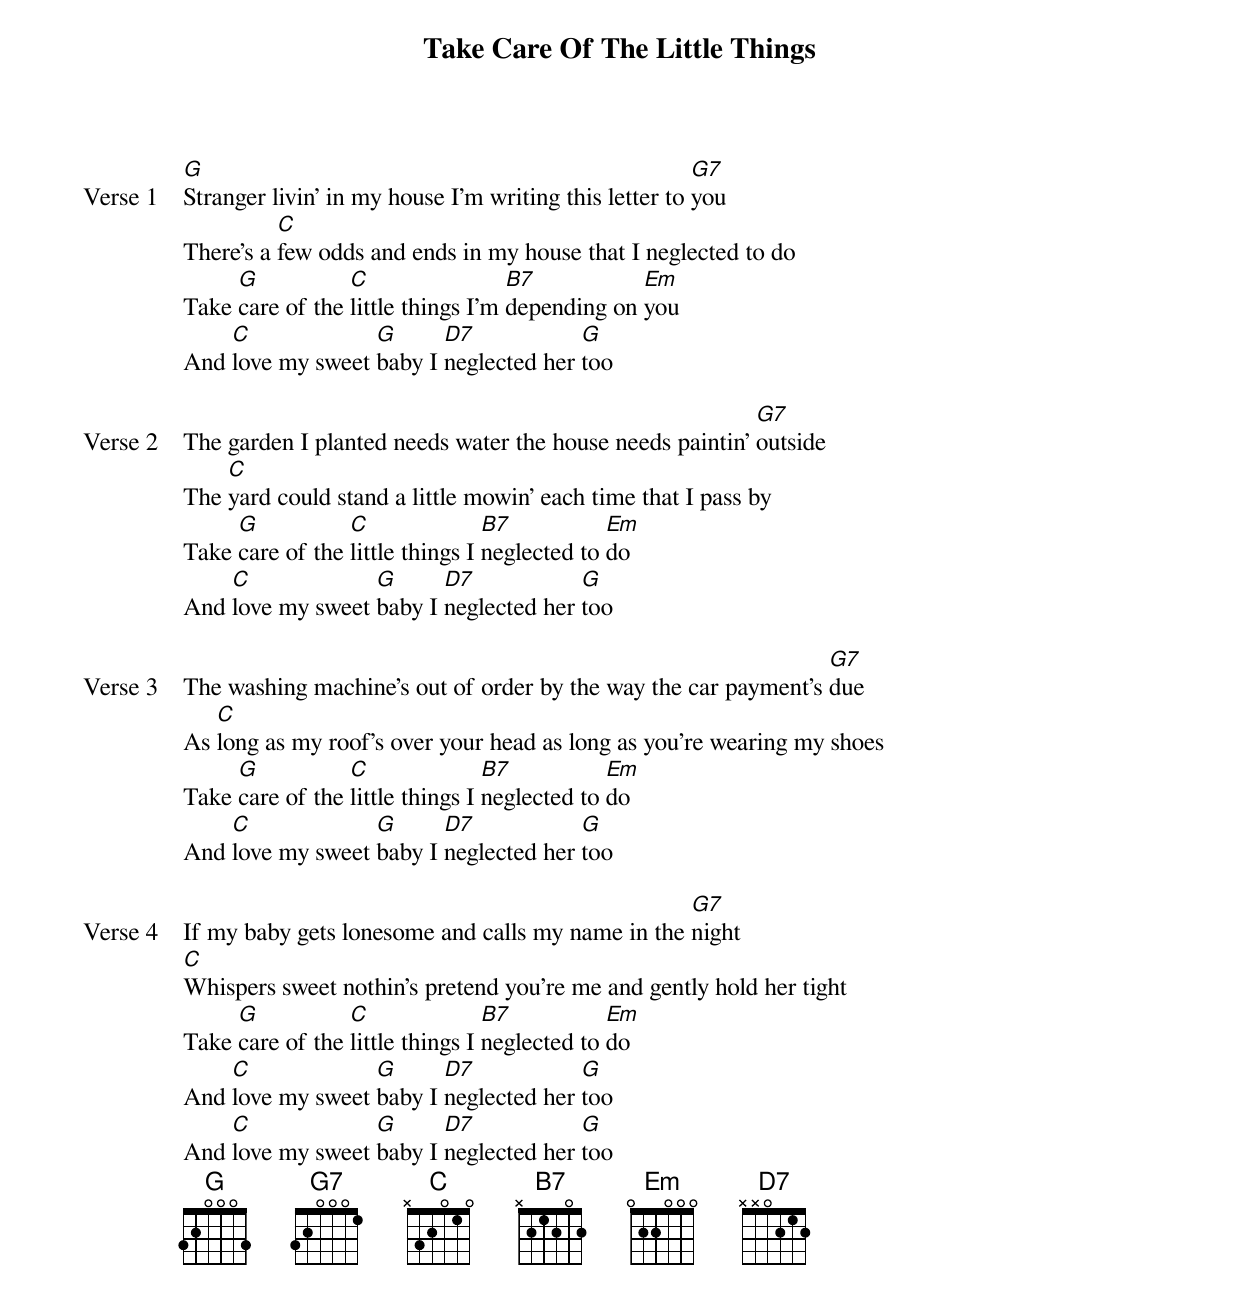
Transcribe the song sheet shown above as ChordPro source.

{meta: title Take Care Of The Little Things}
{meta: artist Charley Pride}
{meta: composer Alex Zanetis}
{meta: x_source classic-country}
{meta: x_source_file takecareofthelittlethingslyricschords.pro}
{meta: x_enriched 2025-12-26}

{start_of_verse: Verse 1}
[G]Stranger livin' in my house I'm writing this letter to [G7]you
There's a [C]few odds and ends in my house that I neglected to do
Take [G]care of the [C]little things I'm [B7]depending on [Em]you
And [C]love my sweet [G]baby I [D7]neglected her [G]too
{end_of_verse}

{start_of_verse: Verse 2}
The garden I planted needs water the house needs paintin' [G7]outside
The [C]yard could stand a little mowin' each time that I pass by
Take [G]care of the [C]little things I [B7]neglected to [Em]do
And [C]love my sweet [G]baby I [D7]neglected her [G]too
{end_of_verse}

{start_of_verse: Verse 3}
The washing machine's out of order by the way the car payment's [G7]due
As [C]long as my roof's over your head as long as you're wearing my shoes
Take [G]care of the [C]little things I [B7]neglected to [Em]do
And [C]love my sweet [G]baby I [D7]neglected her [G]too
{end_of_verse}

{start_of_verse: Verse 4}
If my baby gets lonesome and calls my name in the [G7]night
[C]Whispers sweet nothin's pretend you're me and gently hold her tight
Take [G]care of the [C]little things I [B7]neglected to [Em]do
And [C]love my sweet [G]baby I [D7]neglected her [G]too
And [C]love my sweet [G]baby I [D7]neglected her [G]too
{end_of_verse}
